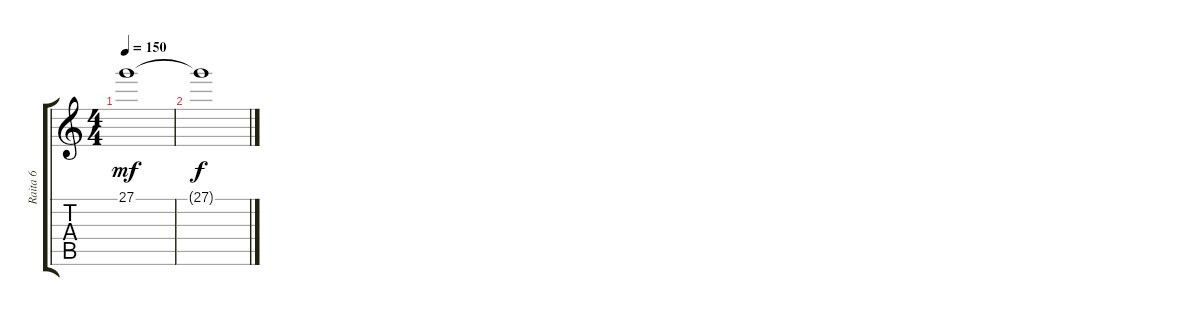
\track ("Raita 6" "Raita 6") {instrument lead2sawtooth}
\staff {score tabs}
\tuning (E4 B3 G3 D3 A2 E2) {hide}
\ts (4 4)
\tempo 150
\clef g2
\ks c
27.1.1{dy mf} |
27.1{t}.1{dy f volume 6}
